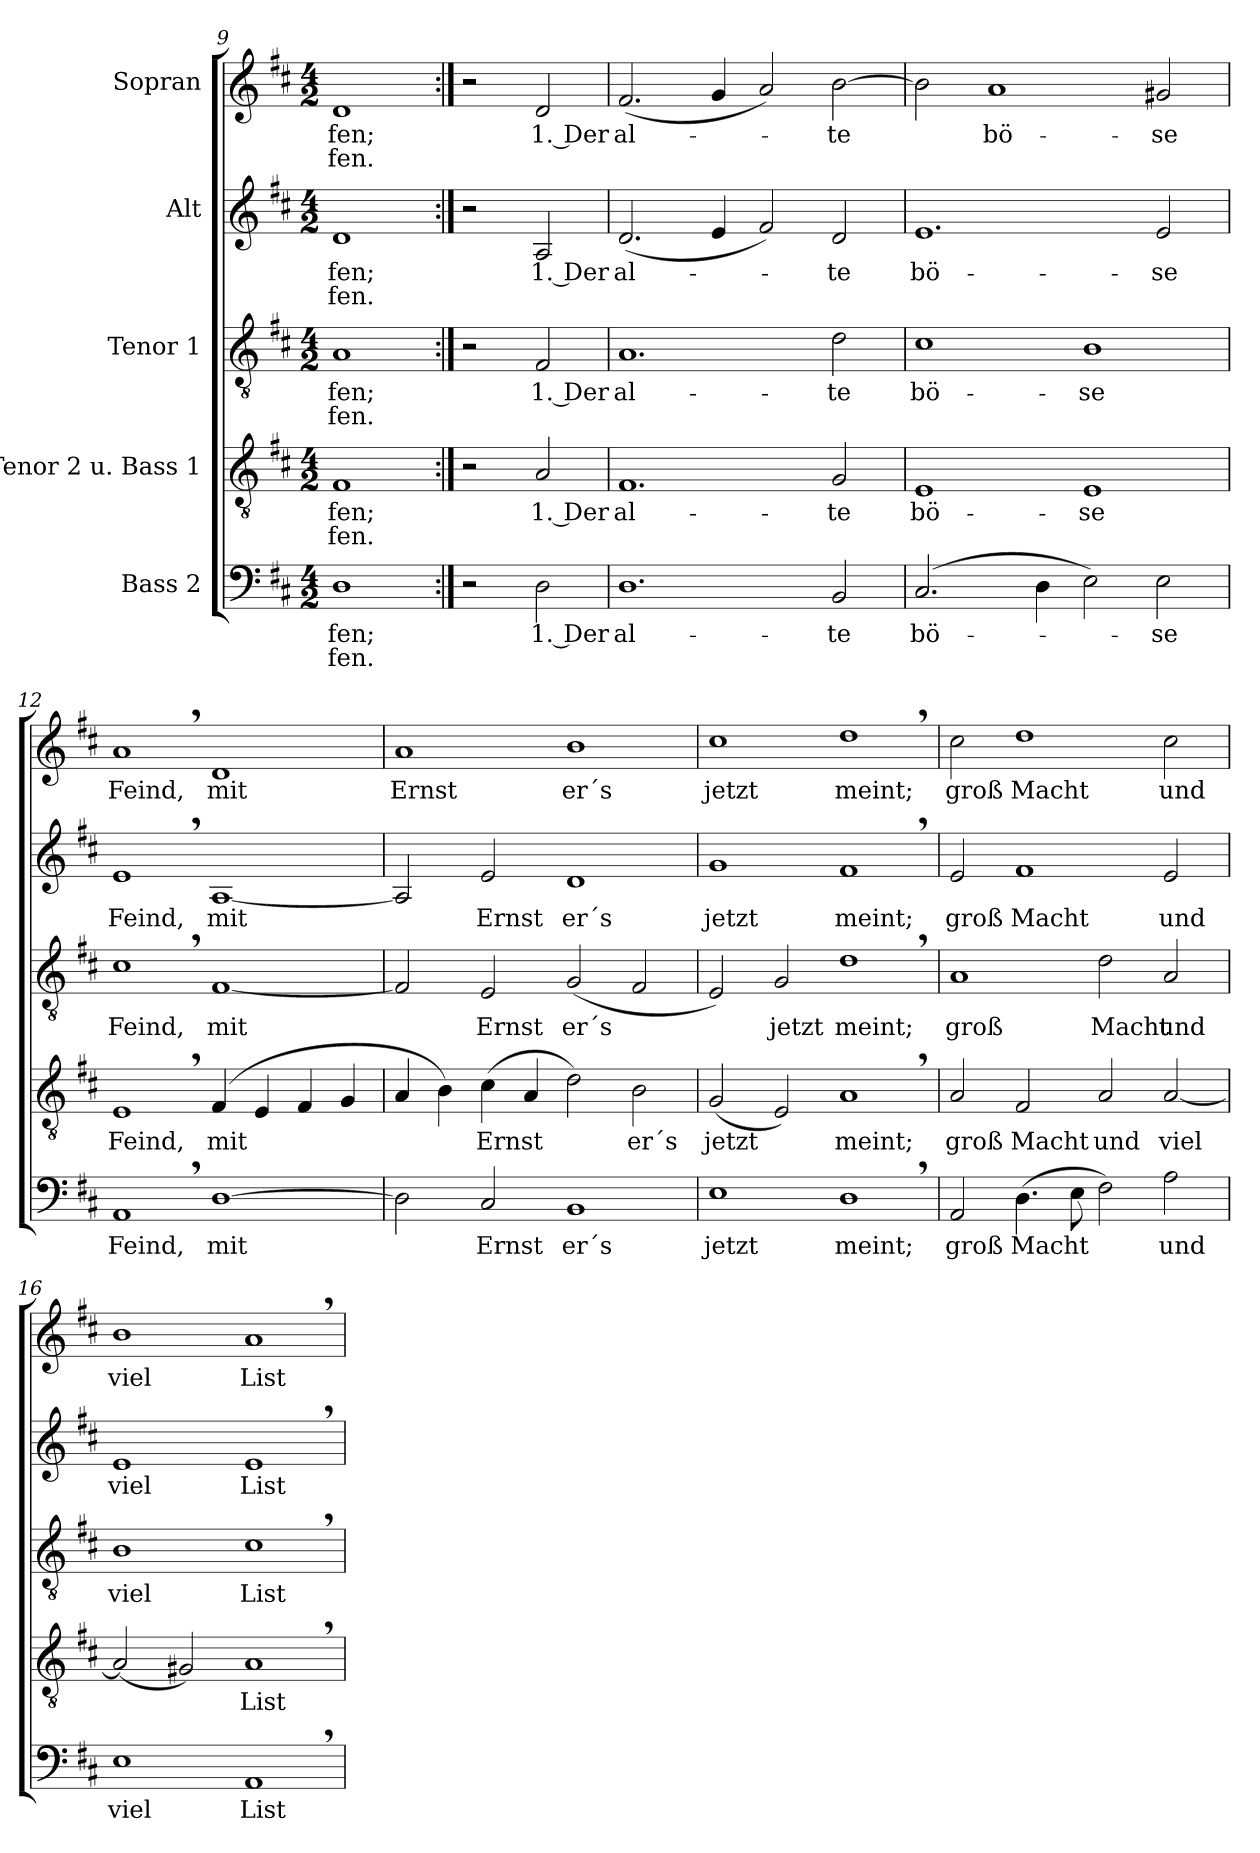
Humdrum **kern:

**kern	**text	**text	**kern	**text	**text	**kern	**text	**text	**kern	**text	**text	**kern	**text	**text
*part5	*part5	*part5	*part4	*part4	*part4	*part3	*part3	*part3	*part2	*part2	*part2	*part1	*part1	*part1
*staff5	*staff5	*staff5	*staff4	*staff4	*staff4	*staff3	*staff3	*staff3	*staff2	*staff2	*staff2	*staff1	*staff1	*staff1
*I"Bass 2	*	*	*I"Tenor 2 u. Bass 1	*	*	*I"Tenor 1	*	*	*I"Alt	*	*	*I"Sopran	*	*
*clefF4	*	*	*clefGv2	*	*	*clefGv2	*	*	*clefG2	*	*	*clefG2	*	*
*k[f#c#]	*	*	*k[f#c#]	*	*	*k[f#c#]	*	*	*k[f#c#]	*	*	*k[f#c#]	*	*
*M4/2	*	*	*M4/2	*	*	*M4/2	*	*	*M4/2	*	*	*M4/2	*	*
=9	=9	=9	=9	=9	=9	=9	=9	=9	=9	=9	=9	=9	=9	=9
1D	-fen;	-fen.	1F#	-fen;	-fen.	1A	-fen;	-fen.	1d	-fen;	-fen.	1d	-fen;	-fen.
!!LO:PB:g=z
=9X2:|!	=9X2:|!	=9X2:|!	=9X2:|!	=9X2:|!	=9X2:|!	=9X2:|!	=9X2:|!	=9X2:|!	=9X2:|!	=9X2:|!	=9X2:|!	=9X2:|!	=9X2:|!	=9X2:|!
2r	.	.	2r	.	.	2r	.	.	2r	.	.	2r	.	.
2D\	1. Der	.	2A/	1. Der	.	2F#/	1. Der	.	2A/	1. Der	.	2d/	1. Der	.
=10	=10	=10	=10	=10	=10	=10	=10	=10	=10	=10	=10	=10	=10	=10
1.D	al-	.	1.F#	al-	.	1.A	al-	.	(2.d/	al-	.	(2.f#/	al-	.
.	.	.	.	.	.	.	.	.	4e/	.	.	4g/	.	.
.	.	.	.	.	.	.	.	.	2f#/)	.	.	2a/)	.	.
2BB/	-te	.	2G/	-te	.	2d\	-te	.	2d/	te	.	[2b\	-te	.
=11	=11	=11	=11	=11	=11	=11	=11	=11	=11	=11	=11	=11	=11	=11
(2.C#/	bö-	.	1E	bö-	.	1c#	bö-	.	1.e	bö-	.	2b\]	.	.
.	.	.	.	.	.	.	.	.	.	.	.	1a	bö-	.
4D\	.	.	.	.	.	.	.	.	.	.	.	.	.	.
2E\)	.	.	1E	-se	.	1B	-se	.	.	.	.	.	.	.
2E\	-se	.	.	.	.	.	.	.	2e/	-se	.	2g#X/	-se	.
=12	=12	=12	=12	=12	=12	=12	=12	=12	=12	=12	=12	=12	=12	=12
1AA,	Feind,	.	1E,	Feind,	.	1c#,	Feind,	.	1e,	Feind,	.	1a,	Feind,	.
[1D	mit	.	(4F#/	mit	.	[1F#	mit	.	[1A	mit	.	1d	mit	.
.	.	.	4E/	.	.	.	.	.	.	.	.	.	.	.
.	.	.	4F#/	.	.	.	.	.	.	.	.	.	.	.
.	.	.	4G/	.	.	.	.	.	.	.	.	.	.	.
=13	=13	=13	=13	=13	=13	=13	=13	=13	=13	=13	=13	=13	=13	=13
2D\]	.	.	4A/	.	.	2F#/]	.	.	2A/]	.	.	1a	Ernst	.
.	.	.	4B\)	.	.	.	.	.	.	.	.	.	.	.
2C#/	Ernst	.	(4c#\	Ernst	.	2E/	Ernst	.	2e/	Ernst	.	.	.	.
.	.	.	4A/	.	.	.	.	.	.	.	.	.	.	.
1BB	er´s	.	2d\)	.	.	(2G/	er´s	.	1d	er´s	.	1b	er´s	.
.	.	.	2B\	er´s	.	2F#/	.	.	.	.	.	.	.	.
=14	=14	=14	=14	=14	=14	=14	=14	=14	=14	=14	=14	=14	=14	=14
1E	jetzt	.	(2G/	jetzt	.	2E/)	.	.	1g	jetzt	.	1cc#	jetzt	.
.	.	.	2E/)	.	.	2G/	jetzt	.	.	.	.	.	.	.
1D,	meint;	.	1A,	meint;	.	1d,	meint;	.	1f#,	meint;	.	1dd,	meint;	.
!!LO:LB:g=z
=15	=15	=15	=15	=15	=15	=15	=15	=15	=15	=15	=15	=15	=15	=15
2AA/	groß	.	2A/	groß	.	1A	groß	.	2e/	groß	.	2cc#\	groß	.
(4.D\	Macht	.	2F#/	Macht	.	.	.	.	1f#	Macht	.	1dd	Macht	.
8E\	.	.	.	.	.	.	.	.	.	.	.	.	.	.
2F#\)	.	.	2A/	und	.	2d\	Macht	.	.	.	.	.	.	.
2A\	und	.	[2A/	viel	.	2A/	und	.	2e/	und	.	2cc#\	und	.
=16	=16	=16	=16	=16	=16	=16	=16	=16	=16	=16	=16	=16	=16	=16
1E	viel	.	(2A/]	.	.	1B	viel	.	1e	viel	.	1b	viel	.
.	.	.	2G#X/)	.	.	.	.	.	.	.	.	.	.	.
1AA,	List	.	1A,	List	.	1c#,	List	.	1e,	List	.	1a,	List	.
=	=	=	=	=	=	=	=	=	=	=	=	=	=	=
*-	*-	*-	*-	*-	*-	*-	*-	*-	*-	*-	*-	*-	*-	*-
